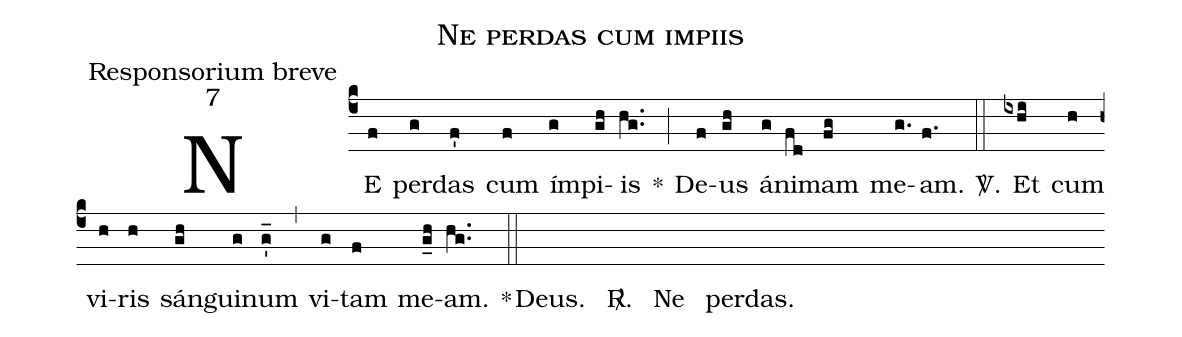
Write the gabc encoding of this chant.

name:Ne perdas cum impiis;
office-part:Responsorium breve;
mode:7;
%%
(c4) NE(f) per(g)das(f') cum(f) ím(g)pi(gh)is(hg..) *(;) De(f)us(gh) á(g)ni(fd)mam(fg) me(g.)am.(f.) <sp>V/</sp>.(::) Et(ixhi) cum(h) vi(h)ris(h) sán(gh)gui(g)num(g'_) (,) vi(g)tam(f) me(g_h)am.(hg..) *(::) Deus.() <sp>R/</sp>.() Ne() perdas.() ()
